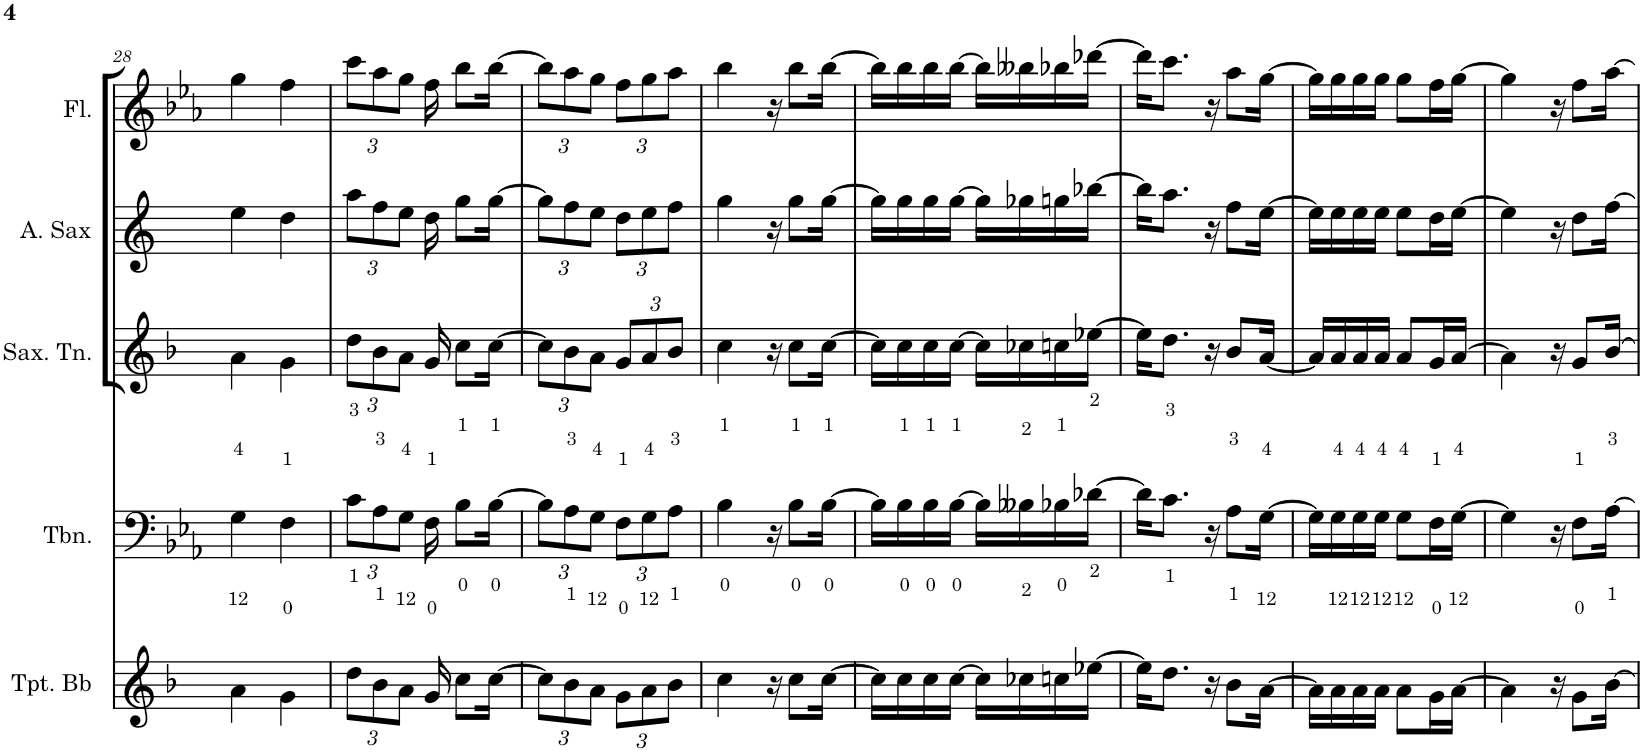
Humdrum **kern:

**kern	**kern	**kern	**kern	**kern
*part5	*part4	*part3	*part2	*part1
*staff5	*staff4	*staff3	*staff2	*staff1
*I"Trompete Bb	*I"Trombone	*I"Saxofone Tenor	*I"Saxofone Alto	*I"Flauta Transversal
*I'Tpt. Bb	*I'Tbn.	*I'Sax. Tn.	*	*I'Fl.
!!LO:PB:g=z
*clefG2	*clefF4	*clefG2	*clefG2	*clefG2
*Trd1c2	*	*Trd8c14	*Trd5c9	*
*k[b-]	*k[b-e-a-]	*k[b-]	*k[]	*k[b-e-a-]
*M2/4	*M2/4	*M2/4	*M2/4	*M2/4
=28	=28	=28	=28	=28
4a\	4G\	4a\	4ee\	4gg\
4g\	4F\	4g\	4dd\	4ff\
=29	=29	=29	=29	=29
*Xbrackettup	*Xbrackettup	*Xbrackettup	*Xbrackettup	*Xbrackettup
12dd\L	12c\L	12dd\L	12aa\L	12ccc\L
12b-\	12A-\	12b-\	12ff\	12aa-\
12a\J	12G\J	12a\J	12ee\J	12gg\J
16g/	16F\	16g/	16dd\	16ff\
8cc\L	8B-\L	8cc\L	8gg\L	8bb-\L
[16cc\Jk	[16B-\Jk	[16cc\Jk	[16gg\Jk	[16bb-\Jk
=30	=30	=30	=30	=30
12cc\L]	12B-\L]	12cc\L]	12gg\L]	12bb-\L]
12b-\	12A-\	12b-\	12ff\	12aa-\
12a\J	12G\J	12a\J	12ee\J	12gg\J
12g\L	12F\L	12g/L	12dd\L	12ff\L
12a\	12G\	12a/	12ee\	12gg\
12b-\J	12A-\J	12b-/J	12ff\J	12aa-\J
=31	=31	=31	=31	=31
4cc\	4B-\	4cc\	4gg\	4bb-\
16r	16r	16r	16r	16r
8cc\L	8B-\L	8cc\L	8gg\L	8bb-\L
[16cc\Jk	[16B-\Jk	[16cc\Jk	[16gg\Jk	[16bb-\Jk
=32	=32	=32	=32	=32
16cc\LL]	16B-\LL]	16cc\LL]	16gg\LL]	16bb-\LL]
16cc\	16B-\	16cc\	16gg\	16bb-\
16cc\	16B-\	16cc\	16gg\	16bb-\
[16cc\JJ	[16B-\JJ	[16cc\JJ	[16gg\JJ	[16bb-\JJ
16cc\LL]	16B-\LL]	16cc\LL]	16gg\LL]	16bb-\LL]
16cc-X\	16B--X\	16cc-X\	16gg-X\	16bb--X\
16ccn\	16B-X\	16ccn\	16ggn\	16bb-X\
[16ee-X\JJ	[16d-X\JJ	[16ee-X\JJ	[16bb-X\JJ	[16ddd-X\JJ
=33	=33	=33	=33	=33
16ee-\KL]	16d-\KL]	16ee-\KL]	16bb-\KL]	16ddd-\KL]
8.dd\J	8.c\J	8.dd\J	8.aa\J	8.ccc\J
16r	16r	16r	16r	16r
8b-\L	8A-\L	8b-/L	8ff\L	8aa-\L
[16a\Jk	[16G\Jk	[16a/Jk	[16ee\Jk	[16gg\Jk
=34	=34	=34	=34	=34
16a\LL]	16G\LL]	16a/LL]	16ee\LL]	16gg\LL]
16a\	16G\	16a/	16ee\	16gg\
16a\	16G\	16a/	16ee\	16gg\
16a\JJ	16G\JJ	16a/JJ	16ee\JJ	16gg\JJ
8a\L	8G\L	8a/L	8ee\L	8gg\L
16g\L	16F\L	16g/L	16dd\L	16ff\L
[16a\JJ	[16G\JJ	[16a/JJ	[16ee\JJ	[16gg\JJ
=35	=35	=35	=35	=35
4a\]	4G\]	4a\]	4ee\]	4gg\]
16r	16r	16r	16r	16r
8g\L	8F\L	8g/L	8dd\L	8ff\L
[16b-\Jk	[16A-\Jk	[16b-/Jk	[16ff\Jk	[16aa-\Jk
=	=	=	=	=
*-	*-	*-	*-	*-
